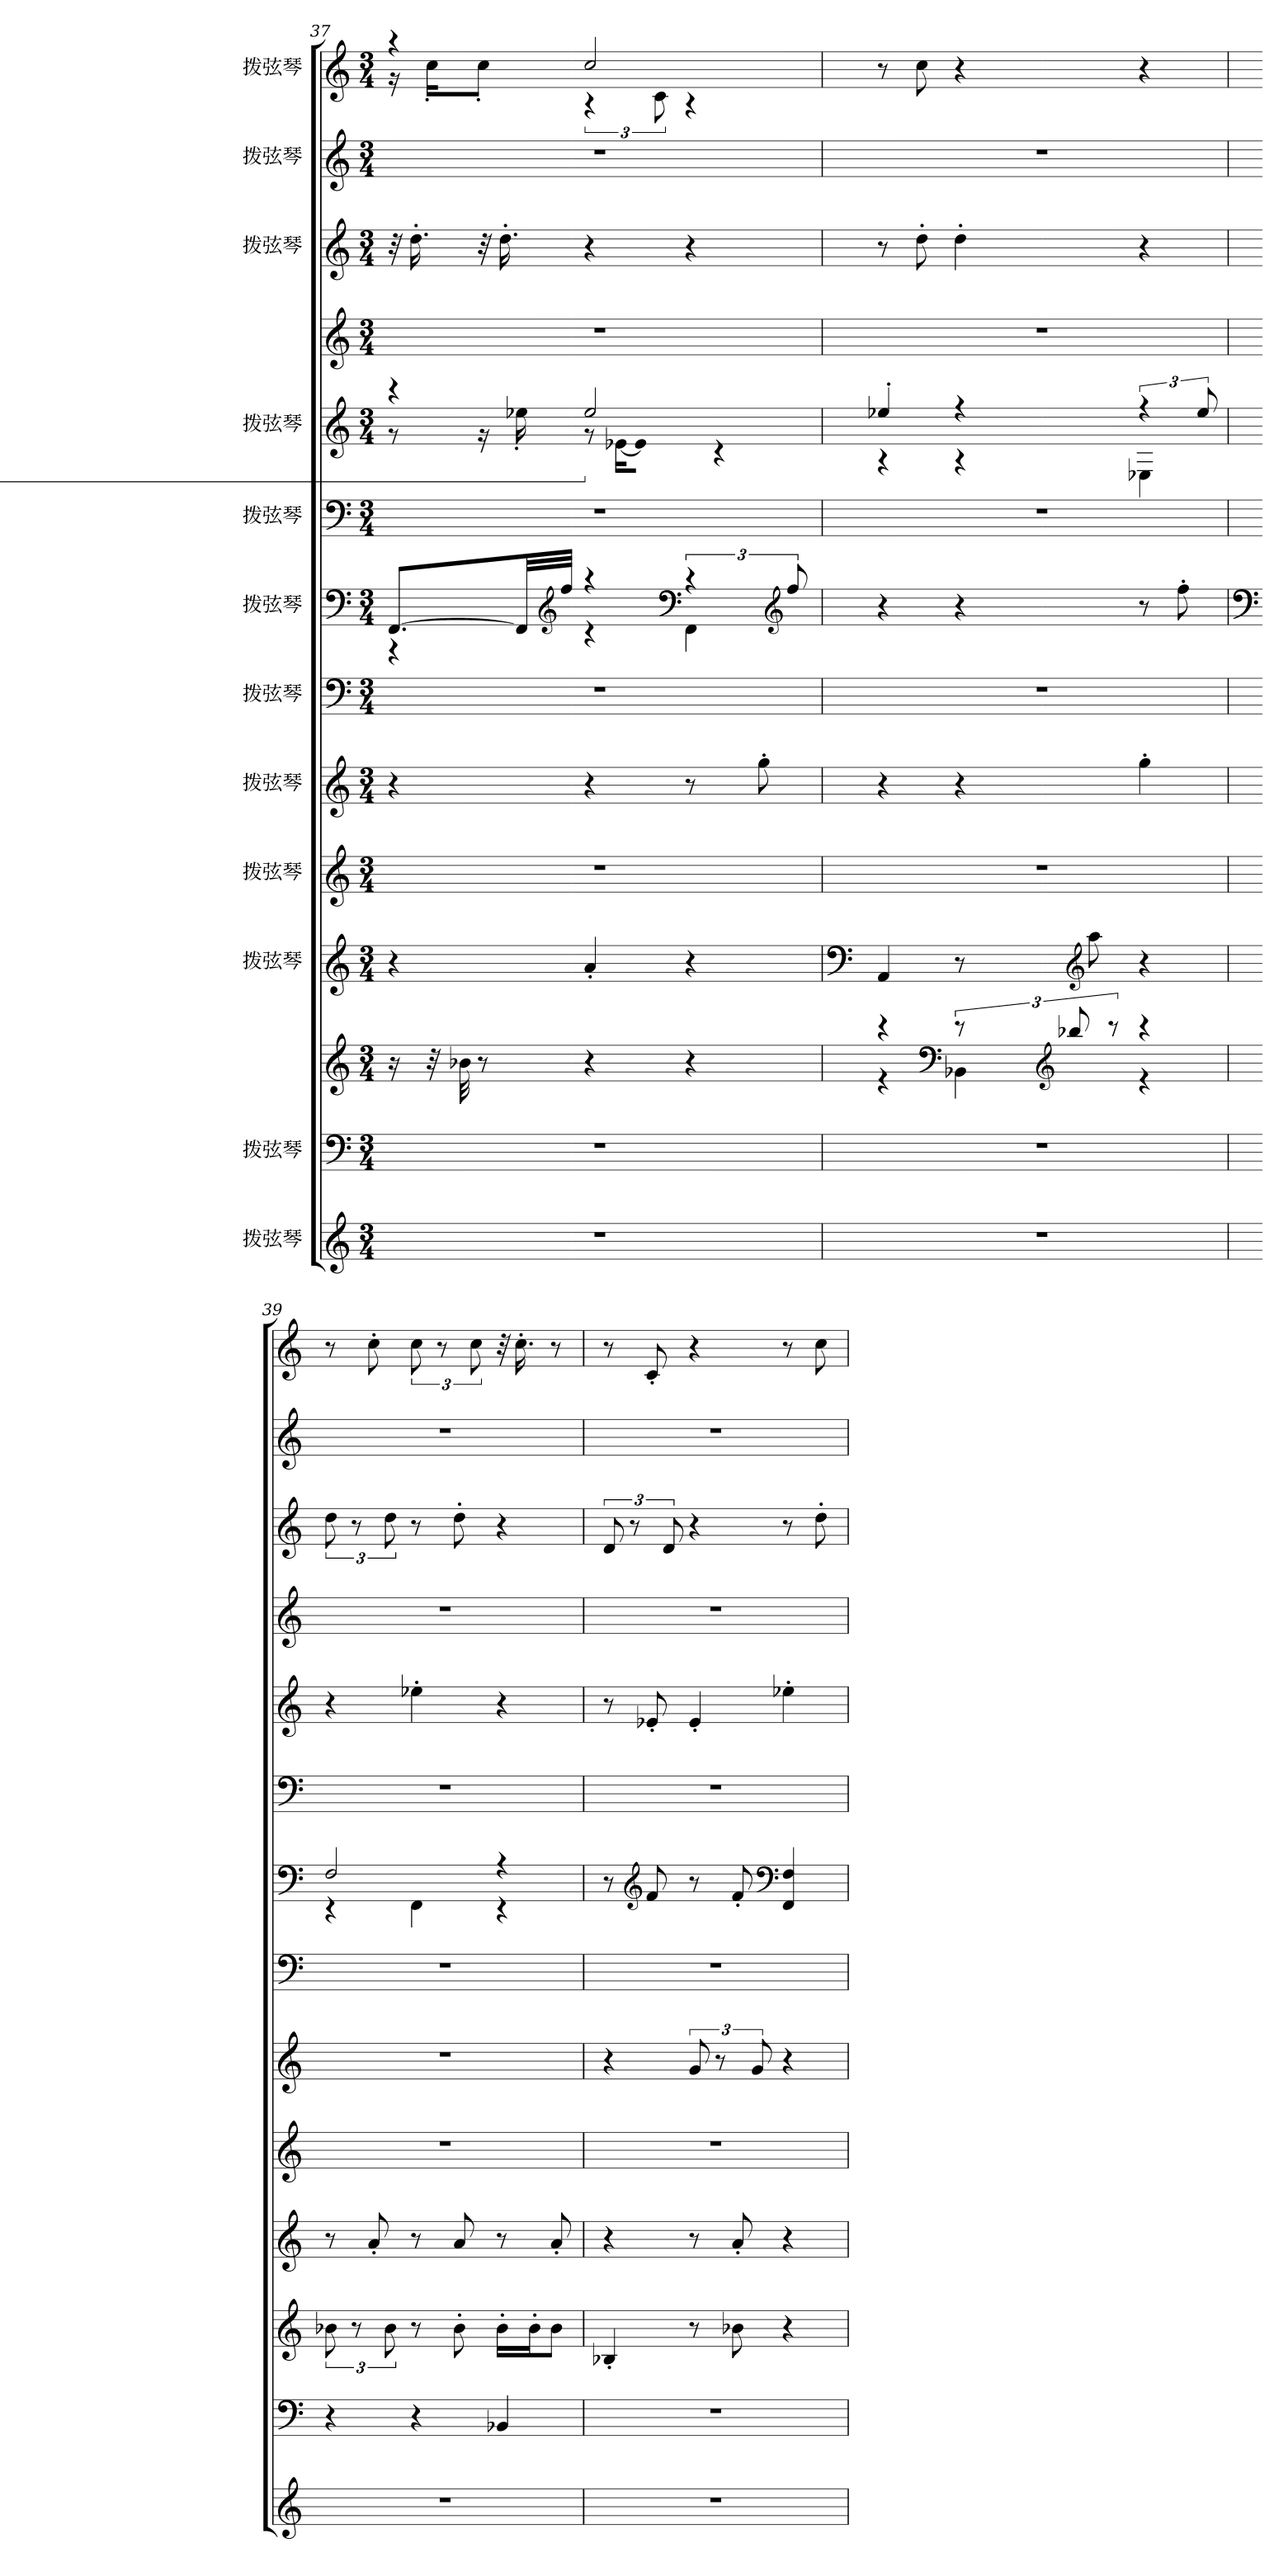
**kern	**kern	**kern	**kern	**kern	**kern	**kern	**kern	**kern	**kern	**kern	**kern	**kern	**kern
*part12	*part11	*part11	*part10	*part9	*part8	*part7	*part6	*part5	*part4	*part4	*part3	*part2	*part1
*staff14	*staff13	*staff12	*staff11	*staff10	*staff9	*staff8	*staff7	*staff6	*staff5	*staff4	*staff3	*staff2	*staff1
*I"拨弦琴	*I"拨弦琴	*	*I"拨弦琴	*I"拨弦琴	*I"拨弦琴	*I"拨弦琴	*I"拨弦琴	*I"拨弦琴	*I"拨弦琴	*	*I"拨弦琴	*I"拨弦琴	*I"拨弦琴
!!LO:PB:g=z
*clefG2	*clefF4	*clefG2	*clefG2	*clefG2	*clefG2	*clefF4	*clefF4	*clefF4	*clefG2	*clefG2	*clefG2	*clefG2	*clefG2
*k[]	*k[]	*k[]	*k[]	*k[]	*k[]	*k[]	*k[]	*k[]	*k[]	*k[]	*k[]	*k[]	*k[]
*M3/4	*M3/4	*M3/4	*M3/4	*M3/4	*M3/4	*M3/4	*M3/4	*M3/4	*M3/4	*M3/4	*M3/4	*M3/4	*M3/4
=37	=37	=37	=37	=37	=37	=37	=37	=37	=37	=37	=37	=37	=37
*	*	*	*	*	*	*	*^	*	*^	*	*	*	*^
2.r	2.r	16r	4r	2.r	4r	2.r	[8.FF/L	4r	2.r	4r	8r	2.r	32r	2.r	4r	16r
.	.	.	.	.	.	.	.	.	.	.	.	.	16.dd'\	.	.	.
.	.	32r	.	.	.	.	.	.	.	.	.	.	.	.	.	16cc'\KL
.	.	32b-X\	.	.	.	.	.	.	.	.	.	.	.	.	.	.
.	.	8r	.	.	.	.	.	.	.	.	16r	.	32r	.	.	8cc'\J
.	.	.	.	.	.	.	.	.	.	.	.	.	16.dd'\	.	.	.
.	.	.	.	.	.	.	32FF/LL]	.	.	.	16ee-X'\	.	.	.	.	.
*	*	*	*	*	*	*	*clefG2	*	*	*	*	*	*	*	*	*
.	.	.	.	.	.	.	32ff/JJJ	.	.	.	.	.	.	.	.	.
.	.	4r	4a'/	.	4r	.	4r	4r	.	2ee-/	12r	.	4r	.	2cc/	6r
.	.	.	.	.	.	.	.	.	.	.	[24e-X\KL	.	.	.	.	.
.	.	.	.	.	.	.	.	.	.	.	8e-\J]	.	.	.	.	.
.	.	.	.	.	.	.	.	.	.	.	.	.	.	.	.	12c\
*	*	*	*	*	*	*	*clefF4	*	*	*	*	*	*	*	*	*
.	.	4r	4r	.	8r	.	6r	4FF\	.	.	4r	.	4r	.	.	4r
.	.	.	.	.	8gg'\	.	.	.	.	.	.	.	.	.	.	.
*	*	*	*	*	*	*	*clefG2	*	*	*	*	*	*	*	*	*
.	.	.	.	.	.	.	12ff/	.	.	.	.	.	.	.	.	.
*	*	*	*	*	*	*	*v	*v	*	*	*	*	*	*	*v	*v
=38	=38	=38	=38	=38	=38	=38	=38	=38	=38	=38	=38	=38	=38	=38
*	*	*	*clefF4	*	*	*	*	*	*	*	*	*	*	*
*	*	*^	*	*	*	*	*	*	*	*	*	*	*	*
2.r	2.r	4r	4r	4AA/	2.r	4r	2.r	4r	2.r	4ee-X'/	4r	2.r	8r	2.r	8r
.	.	.	.	.	.	.	.	.	.	.	.	.	8dd'\	.	8cc\
*	*	*clefF4	*	*	*	*	*	*	*	*	*	*	*	*	*
.	.	12r	4BB-X\	8r	.	4r	.	4r	.	4r	4r	.	4dd'\	.	4r
*	*	*clefG2	*	*	*	*	*	*	*	*	*	*	*	*	*
.	.	12bb-X/	.	.	.	.	.	.	.	.	.	.	.	.	.
*	*	*	*	*clefG2	*	*	*	*	*	*	*	*	*	*	*
.	.	.	.	8aa\	.	.	.	.	.	.	.	.	.	.	.
.	.	12r	.	.	.	.	.	.	.	.	.	.	.	.	.
.	.	4r	4r	4r	.	4gg'\	.	8r	.	6r	4E-X\	.	4r	.	4r
.	.	.	.	.	.	.	.	8ff'\	.	.	.	.	.	.	.
.	.	.	.	.	.	.	.	.	.	12ee-/	.	.	.	.	.
*	*	*v	*v	*	*	*	*	*	*	*v	*v	*	*	*	*
!!LO:PB:g=z
=39	=39	=39	=39	=39	=39	=39	=39	=39	=39	=39	=39	=39	=39
*	*	*	*	*	*	*	*clefF4	*	*	*	*	*	*
*	*	*	*	*	*	*	*^	*	*	*	*	*	*
2.r	4r	12b-X\	8r	2.r	2.r	2.r	2F/	4r	2.r	4r	2.r	12dd\	2.r	8r
.	.	12r	.	.	.	.	.	.	.	.	.	12r	.	.
.	.	.	8a'/	.	.	.	.	.	.	.	.	.	.	8cc'\
.	.	12b-\	.	.	.	.	.	.	.	.	.	12dd\	.	.
.	4r	8r	8r	.	.	.	.	4FF\	.	4ee-X'\	.	8r	.	12cc\
.	.	.	.	.	.	.	.	.	.	.	.	.	.	12r
.	.	8b-'\	8a/	.	.	.	.	.	.	.	.	8dd'\	.	.
.	.	.	.	.	.	.	.	.	.	.	.	.	.	12cc\
.	4BB-X/	16b-'\LL	8r	.	.	.	4r	4r	.	4r	.	4r	.	32r
.	.	.	.	.	.	.	.	.	.	.	.	.	.	16.cc'\
.	.	16b-'\J	.	.	.	.	.	.	.	.	.	.	.	.
.	.	8b-\J	8a'/	.	.	.	.	.	.	.	.	.	.	8r
*	*	*	*	*	*	*	*v	*v	*	*	*	*	*	*
=40	=40	=40	=40	=40	=40	=40	=40	=40	=40	=40	=40	=40	=40
2.r	2.r	4B-X'/	4r	2.r	4r	2.r	8r	2.r	8r	2.r	12d/	2.r	8r
.	.	.	.	.	.	.	.	.	.	.	12r	.	.
*	*	*	*	*	*	*	*clefG2	*	*	*	*	*	*
.	.	.	.	.	.	.	8f/	.	8e-X'/	.	.	.	8c'/
.	.	.	.	.	.	.	.	.	.	.	12d/	.	.
.	.	8r	8r	.	12g/	.	8r	.	4e-'/	.	4r	.	4r
.	.	.	.	.	12r	.	.	.	.	.	.	.	.
.	.	8b-X\	8a'/	.	.	.	8f'/	.	.	.	.	.	.
.	.	.	.	.	12g/	.	.	.	.	.	.	.	.
*	*	*	*	*	*	*	*clefF4	*	*	*	*	*	*
.	.	4r	4r	.	4r	.	4FF/ 4F/	.	4ee-X'\	.	8r	.	8r
.	.	.	.	.	.	.	.	.	.	.	8dd'\	.	8cc\
=	=	=	=	=	=	=	=	=	=	=	=	=	=
*-	*-	*-	*-	*-	*-	*-	*-	*-	*-	*-	*-	*-	*-
